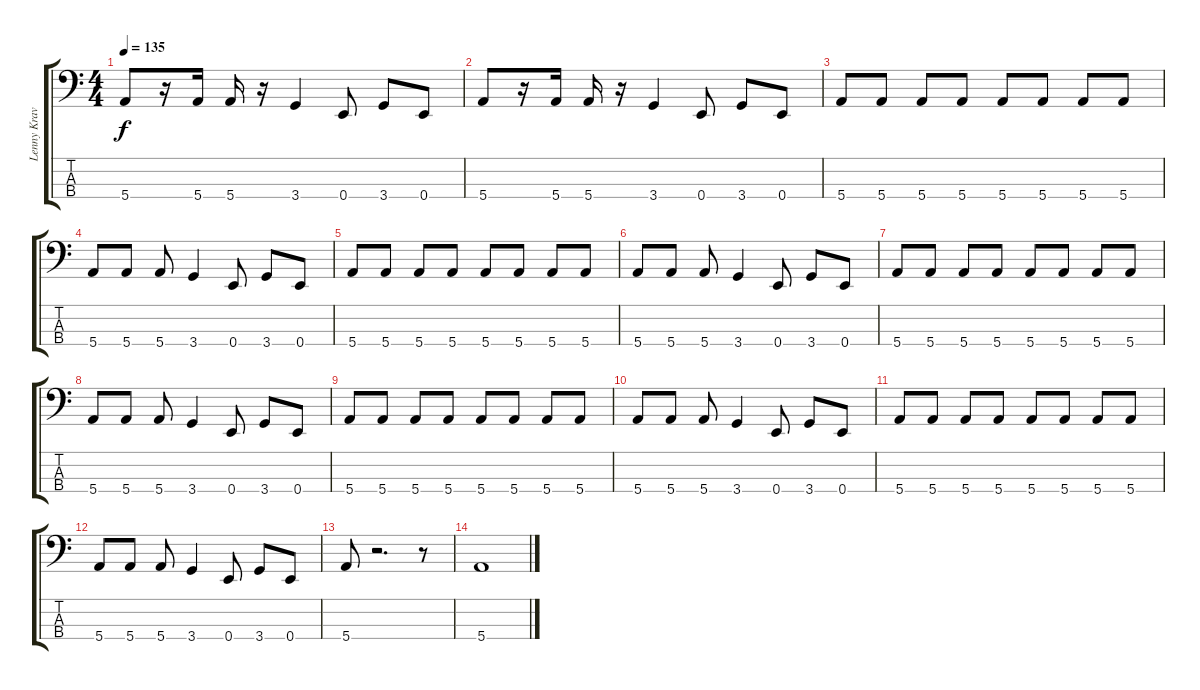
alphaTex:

\track ("Lenny Kravitz (bass)" "Lenny Krav") {instrument electricbasspick}
\staff {score tabs}
\tuning (G2 D2 A1 E1) {hide}
\ts (4 4)
\tempo 135
\clef f4
\ks c
5.4.8{dy f} r.16 5.4.16 5.4.16 r.16 3.4.4 0.4.8 3.4.8 0.4.8 |
5.4.8 r.16 5.4.16 5.4.16 r.16 3.4.4 0.4.8 3.4.8 0.4.8 |
5.4.8 5.4.8 5.4.8 5.4.8 5.4.8 5.4.8 5.4.8 5.4.8 |
5.4.8 5.4.8 5.4.8 3.4.4 0.4.8 3.4.8 0.4.8 |
5.4.8 5.4.8 5.4.8 5.4.8 5.4.8 5.4.8 5.4.8 5.4.8 |
5.4.8 5.4.8 5.4.8 3.4.4 0.4.8 3.4.8 0.4.8 |
5.4.8 5.4.8 5.4.8 5.4.8 5.4.8 5.4.8 5.4.8 5.4.8 |
5.4.8 5.4.8 5.4.8 3.4.4 0.4.8 3.4.8 0.4.8 |
5.4.8 5.4.8 5.4.8 5.4.8 5.4.8 5.4.8 5.4.8 5.4.8 |
5.4.8 5.4.8 5.4.8 3.4.4 0.4.8 3.4.8 0.4.8 |
5.4.8 5.4.8 5.4.8 5.4.8 5.4.8 5.4.8 5.4.8 5.4.8 |
5.4.8 5.4.8 5.4.8 3.4.4 0.4.8 3.4.8 0.4.8 |
5.4.8 r.2{d} r.8 |
5.4.1
